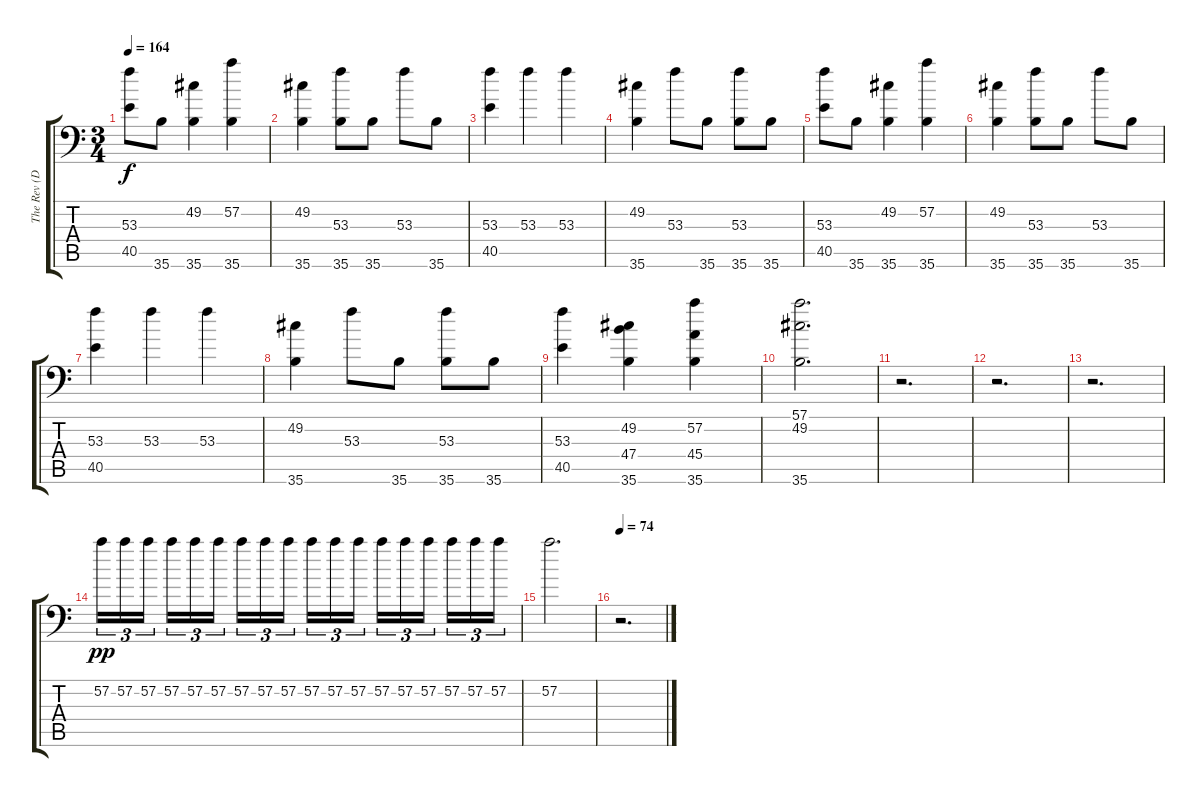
\track ("The Rev (Drums)" "The Rev (D") {instrument acousticgrandpiano}
\staff {score tabs}
\tuning (C-1 C-1 C-1 C-1 C-1 C-1) {hide}
\ts (3 4)
\tempo 164
\clef f4
\ks c
(53.3 40.5).8{dy f} 35.6.8 (49.2 35.6).4 (57.2 35.6).4 |
(49.2 35.6).4 (53.3 35.6).8 35.6.8 53.3.8 35.6.8 |
(53.3 40.5).4 53.3.4 53.3.4 |
(49.2 35.6).4 53.3.8 35.6.8 (53.3 35.6).8 35.6.8 |
(53.3 40.5).8 35.6.8 (49.2 35.6).4 (57.2 35.6).4 |
(49.2 35.6).4 (53.3 35.6).8 35.6.8 53.3.8 35.6.8 |
(53.3 40.5).4 53.3.4 53.3.4 |
(49.2 35.6).4 53.3.8 35.6.8 (53.3 35.6).8 35.6.8 |
(53.3 40.5).4 (49.2 47.4 35.6).4 (57.2 45.4 35.6).4 |
(57.1 49.2 35.6).2{d} |
r.2{d} |
r.2{d} |
r.2{d} |
57.2.16{tu (3 2) dy pp} 57.2.16{tu (3 2)} 57.2.16{tu (3 2)} 57.2.16{tu (3 2)} 57.2.16{tu (3 2)} 57.2.16{tu (3 2)} 57.2.16{tu (3 2)} 57.2.16{tu (3 2)} 57.2.16{tu (3 2)} 57.2.16{tu (3 2)} 57.2.16{tu (3 2)} 57.2.16{tu (3 2)} 57.2.16{tu (3 2)} 57.2.16{tu (3 2)} 57.2.16{tu (3 2)} 57.2.16{tu (3 2)} 57.2.16{tu (3 2)} 57.2.16{tu (3 2)} |
57.2.2{d} |
\tempo 74
r.2{d}
